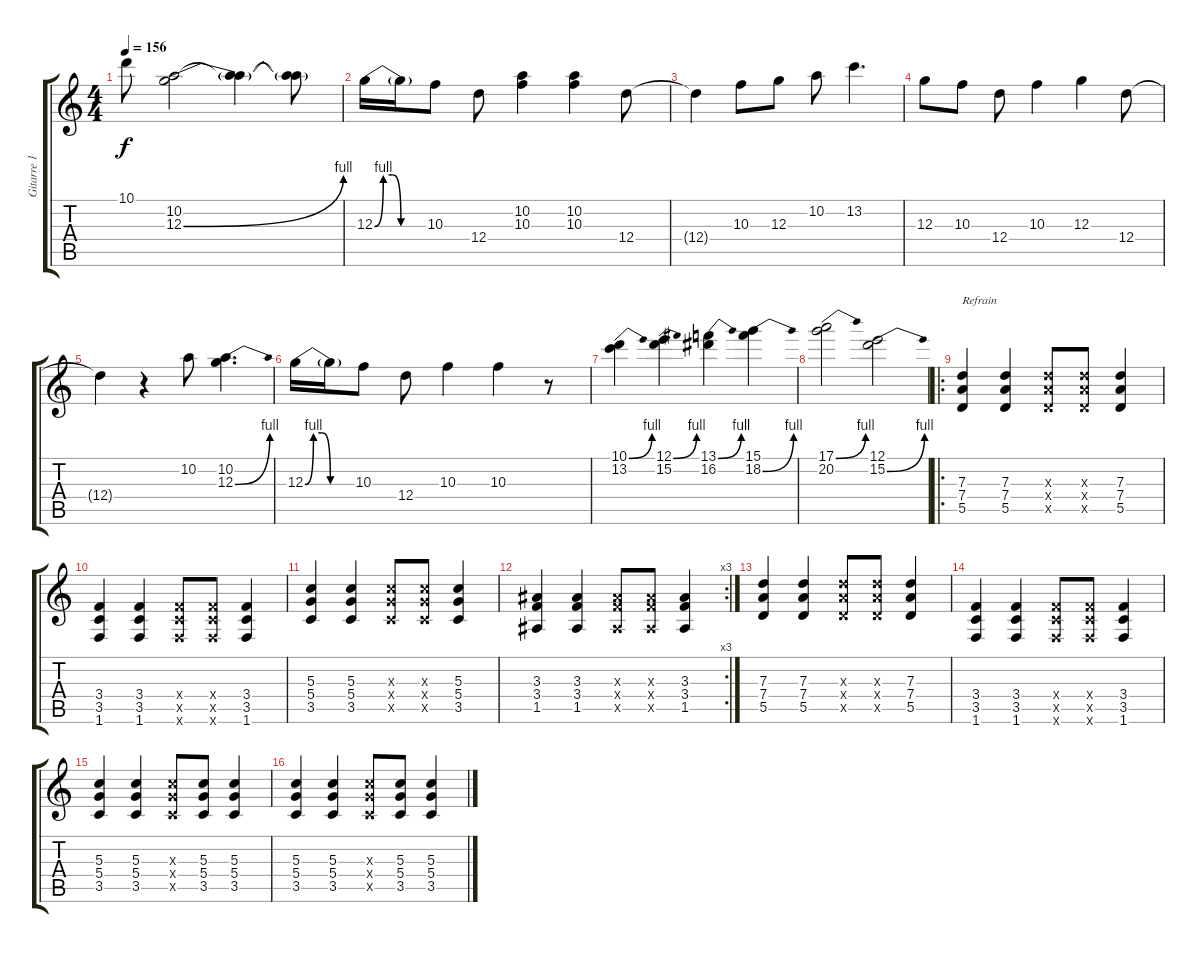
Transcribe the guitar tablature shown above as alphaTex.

\track ("Gitarre 1" "Gitarre 1") {instrument overdrivenguitar}
\staff {score tabs}
\tuning (E4 B3 G3 D3 A2 E2) {hide}
\ts (4 4)
\tempo 156
\clef g2
\ks c
10.1.8{dy f} (10.2 12.3{be (bend 0 0 60 4)}).2 (10.2{t} 12.3{t}).4 (10.2{t} 12.3{t}).8 |
12.3{be (custom 0 0 10 4 20 4 30 0 60 0)}.16 12.3{t}.16 10.3.8 12.4.8 (10.2 10.3).4 (10.2 10.3).4 12.4.8 |
12.4{t}.4 10.3.8 12.3.8 10.2.8 13.2.4{d} |
12.3.8 10.3.8 12.4.8 10.3.4 12.3.4 12.4.8 |
12.4{t}.4 r.4 10.2.8 (10.2 12.3{be (bend 0 0 60 4)}).4{d} |
12.3{be (custom 0 0 10 4 20 4 30 0 60 0)}.16 12.3{t}.16 10.3.8 12.4.8 10.3.4 10.3.4 r.8 |
(10.1{be (bend 0 0 60 4)} 13.2).4 (12.1{be (bend 0 0 60 4)} 15.2).4 (13.1{be (bend 0 0 60 4)} 16.2).4 (15.1 18.2{be (bend 0 0 60 4)}).4 |
(17.1{be (bend 0 0 60 4)} 20.2).2 (12.1 15.2{be (bend 0 0 60 4)}).2 |
\ro
(7.3 7.4 5.5).4{txt "Refrain"} (7.3 7.4 5.5).4 (7.3{x} 7.4{x} 5.5{x}).8 (7.3{x} 7.4{x} 5.5{x}).8 (7.3 7.4 5.5).4 |
(3.4 3.5 1.6).4 (3.4 3.5 1.6).4 (3.4{x} 3.5{x} 1.6{x}).8 (3.4{x} 3.5{x} 1.6{x}).8 (3.4 3.5 1.6).4 |
(5.3 5.4 3.5).4 (5.3 5.4 3.5).4 (5.3{x} 5.4{x} 3.5{x}).8 (5.3{x} 5.4{x} 3.5{x}).8 (5.3 5.4 3.5).4 |
\rc 3
(3.3 3.4 1.5).4 (3.3 3.4 1.5).4 (3.3{x} 3.4{x} 1.5{x}).8 (3.3{x} 3.4{x} 1.5{x}).8 (3.3 3.4 1.5).4 |
(7.3 7.4 5.5).4 (7.3 7.4 5.5).4 (7.3{x} 7.4{x} 5.5{x}).8 (7.3{x} 7.4{x} 5.5{x}).8 (7.3 7.4 5.5).4 |
(3.4 3.5 1.6).4 (3.4 3.5 1.6).4 (3.4{x} 3.5{x} 1.6{x}).8 (3.4{x} 3.5{x} 1.6{x}).8 (3.4 3.5 1.6).4 |
(5.3 5.4 3.5).4 (5.3 5.4 3.5).4 (5.3{x} 5.4{x} 3.5{x}).8 (5.3 5.4 3.5).8 (5.3 5.4 3.5).4 |
(5.3 5.4 3.5).4 (5.3 5.4 3.5).4 (5.3{x} 5.4{x} 3.5{x}).8 (5.3 5.4 3.5).8 (5.3 5.4 3.5).4
